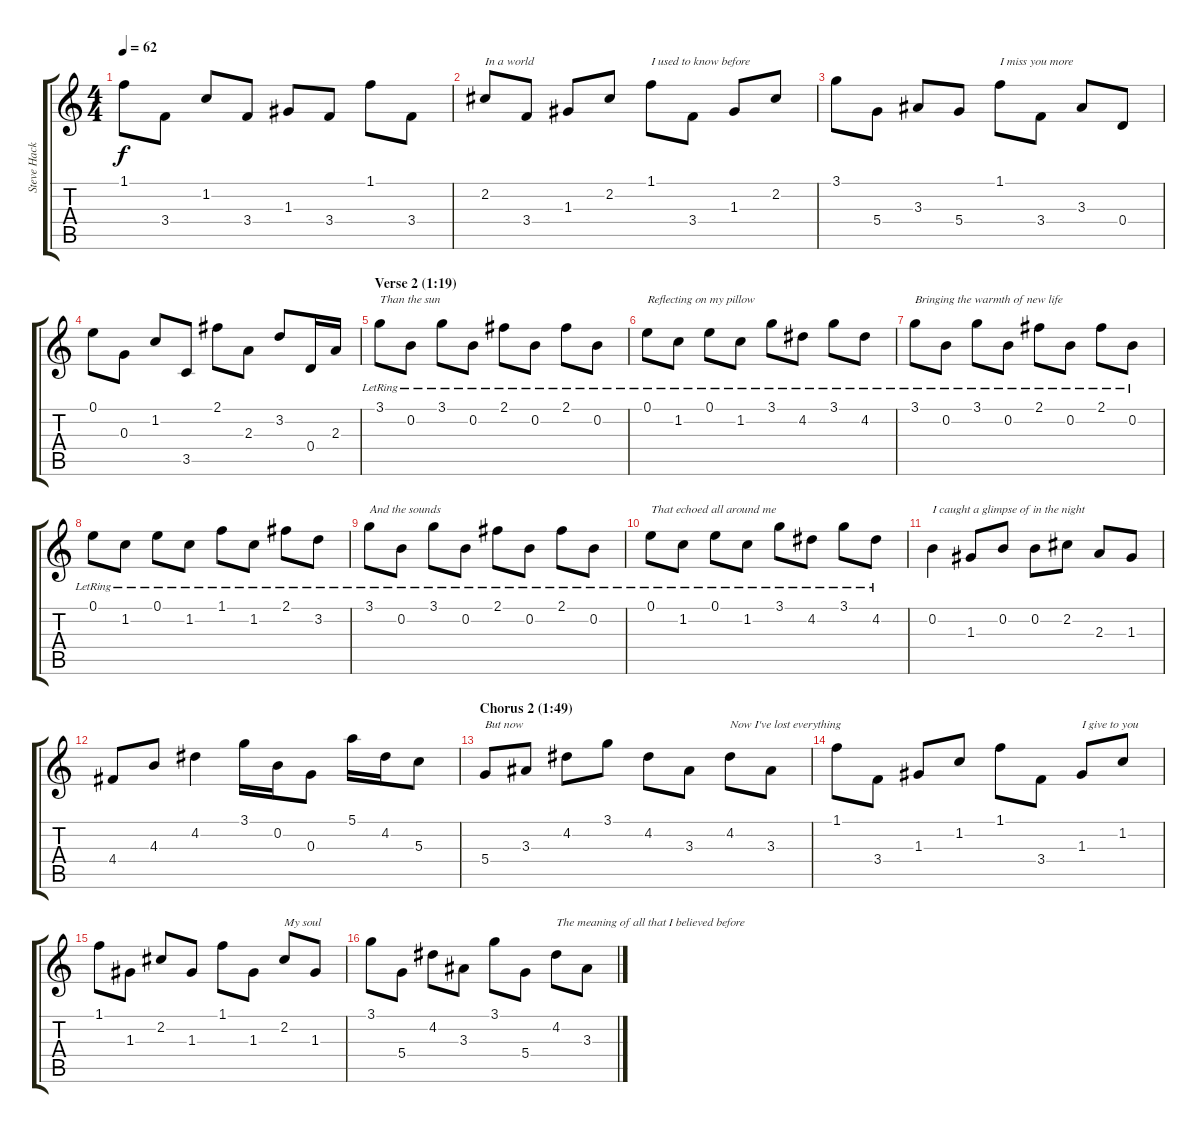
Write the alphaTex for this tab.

\track ("Steve Hackett (guitar)" "Steve Hack") {instrument electricguitarclean}
\staff {score tabs}
\tuning (E4 B3 G3 D3 A2 E2) {hide}
\ts (4 4)
\tempo 62
\clef g2
\ks c
1.1.8{dy f} 3.4.8 1.2.8 3.4.8 1.3.8 3.4.8 1.1.8 3.4.8 |
2.2.8{txt "In a world"} 3.4.8 1.3.8 2.2.8 1.1.8{txt "I used to know before"} 3.4.8 1.3.8 2.2.8 |
3.1.8 5.4.8 3.3.8 5.4.8 1.1.8{txt "I miss you more"} 3.4.8 3.3.8 0.4.8 |
0.1.8 0.3.8 1.2.8 3.5.8 2.1.8 2.3.8 3.2.8 0.4.16 2.3.16 |
\section ("" "Verse 2 (1:19)")
3.1{lr}.8{txt "Than the sun"} 0.2{lr}.8 3.1{lr}.8 0.2{lr}.8 2.1{lr}.8 0.2{lr}.8 2.1{lr}.8 0.2{lr}.8 |
0.1{lr}.8{txt "Reflecting on my pillow"} 1.2{lr}.8 0.1{lr}.8 1.2{lr}.8 3.1{lr}.8 4.2{lr}.8 3.1{lr}.8 4.2{lr}.8 |
3.1{lr}.8{txt "Bringing the warmth of new life"} 0.2{lr}.8 3.1{lr}.8 0.2{lr}.8 2.1{lr}.8 0.2{lr}.8 2.1{lr}.8 0.2{lr}.8 |
0.1{lr}.8 1.2{lr}.8 0.1{lr}.8 1.2{lr}.8 1.1{lr}.8 1.2{lr}.8 2.1{lr}.8 3.2{lr}.8 |
3.1{lr}.8{txt "And the sounds"} 0.2{lr}.8 3.1{lr}.8 0.2{lr}.8 2.1{lr}.8 0.2{lr}.8 2.1{lr}.8 0.2{lr}.8 |
0.1{lr}.8{txt "That echoed all around me"} 1.2{lr}.8 0.1{lr}.8 1.2{lr}.8 3.1{lr}.8 4.2{lr}.8 3.1{lr}.8 4.2{lr}.8 |
0.2.4{txt "I caught a glimpse of in the night"} 1.3.8 0.2.8 0.2.8 2.2.8 2.3.8 1.3.8 |
4.4.8 4.3.8 4.2.4 3.1.16 0.2.16 0.3.8 5.1.16 4.2.16 5.3.8 |
\section ("" "Chorus 2 (1:49)")
5.4.8{txt "But now"} 3.3.8 4.2.8 3.1.8 4.2.8 3.3.8 4.2.8{txt "Now I've lost everything"} 3.3.8 |
1.1.8 3.4.8 1.3.8 1.2.8 1.1.8 3.4.8 1.3.8{txt "I give to you"} 1.2.8 |
1.1.8 1.3.8 2.2.8 1.3.8 1.1.8 1.3.8 2.2.8{txt "My soul"} 1.3.8 |
3.1.8 5.4.8 4.2.8 3.3.8 3.1.8 5.4.8 4.2.8{txt "The meaning of all that I believed before"} 3.3.8
